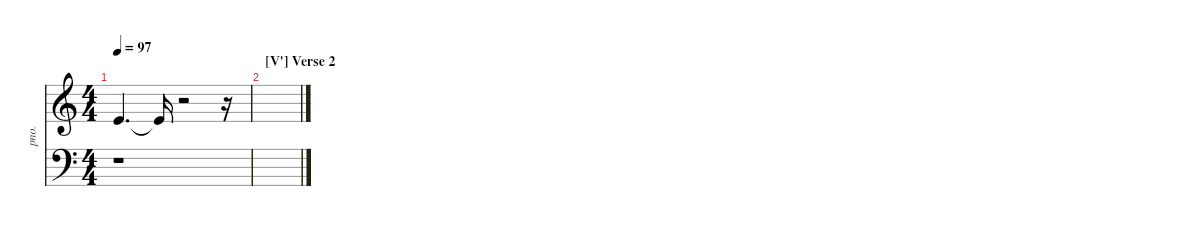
\defaultSystemsLayout 4
\hideDynamics
\bracketExtendMode nobrackets
\track ("Acoustic Piano" "pno.") {instrument acousticgrandpiano}
\staff {score}
\tuning (E4 B3 G3 D3 A2 E2)
\ts (4 4)
\tempo 97
\clef g2
\ks c
9.3{t}.4{d dy mf beam Up} 9.3{t}.16{beam Up} r.2{beam Down} r.16{beam Down} |
\section ("V'" "Verse 2")
|
|
|
|
|
|
|
|
|
|
|
|
|
|
\staff {score}
\tuning (G2 D2 A1 E1 B0)
\clef f4
\ottava regular
\simile none
\ks c
r.1{dy mf beam Down} |
|
|
|
|
|
|
|
|
|
|
|
|
|
|
